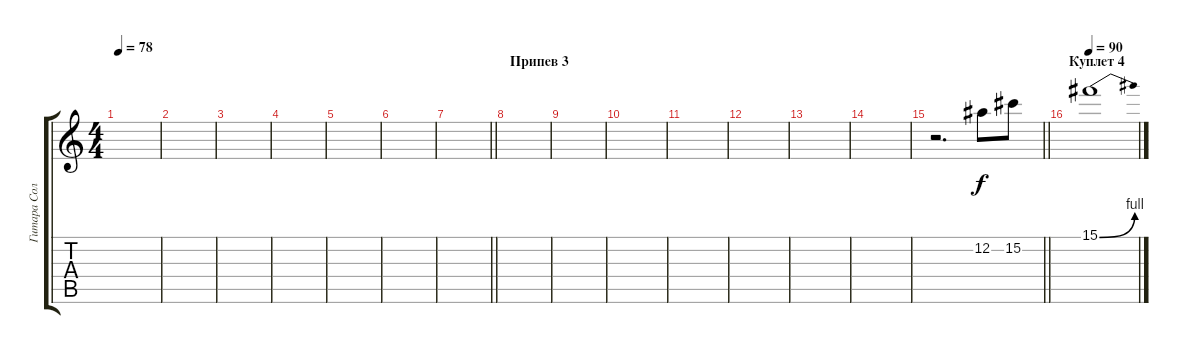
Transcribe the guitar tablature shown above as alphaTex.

\track ("Гитара Соло 1" "Гитара Сол") {instrument distortionguitar}
\staff {score tabs}
\tuning (Eb4 Bb3 Gb3 Db3 Ab2 Eb2) {hide}
\ts (4 4)
\tempo 78
\clef g2
\ks c
|
|
|
|
|
|
\barLineRight lightlight
|
\section ("" "Припев 3")
|
|
|
|
|
|
|
\barLineRight lightlight
r.2{d} 12.2.8 15.2.8 |
\section ("" "Куплет 4")
\tempo 90
15.1{be (bend 0 0 60 4)}.1
